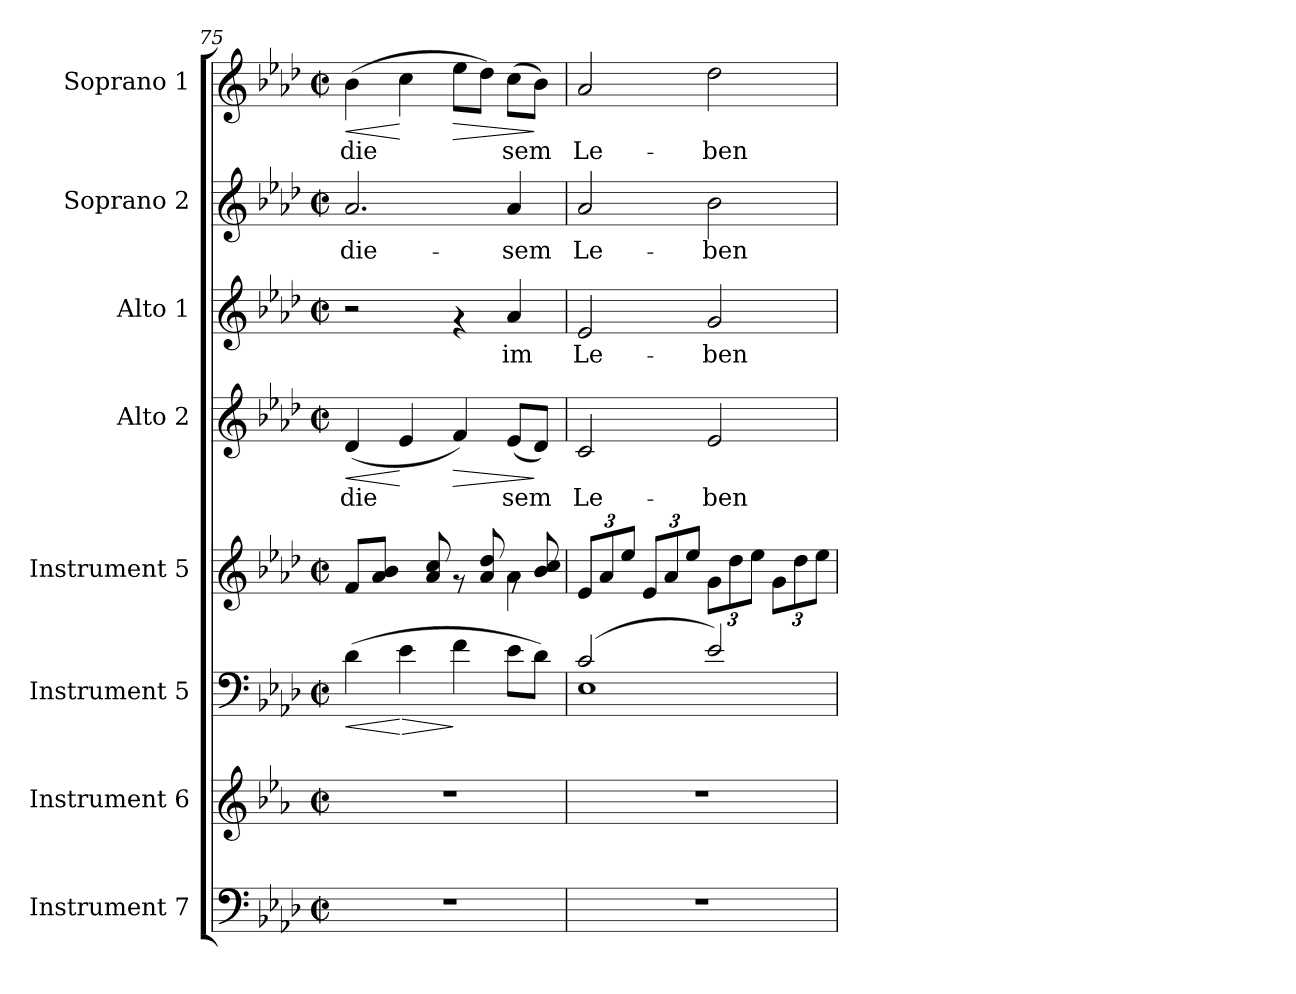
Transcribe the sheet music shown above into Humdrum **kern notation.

**kern	**kern	**kern	**dynam	**kern	**kern	**text	**dynam	**kern	**text	**kern	**text	**kern	**text	**dynam
*part8	*part7	*part6	*part6	*part5	*part4	*part4	*part4	*part3	*part3	*part2	*part2	*part1	*part1	*part1
*staff8	*staff7	*staff6	*staff6	*staff5	*staff4	*staff4	*staff4	*staff3	*staff3	*staff2	*staff2	*staff1	*staff1	*staff1
*I"Instrument 7	*I"Instrument 6	*I"Instrument 5	*	*I"Instrument 5	*I"Alto 2	*	*	*I"Alto 1	*	*I"Soprano 2	*	*I"Soprano 1	*	*
*clefF4	*clefG2	*clefF4	*	*clefG2	*clefG2	*	*	*clefG2	*	*clefG2	*	*clefG2	*	*
*k[b-e-a-d-]	*k[b-e-a-]	*k[b-e-a-d-]	*	*k[b-e-a-d-]	*k[b-e-a-d-]	*	*	*k[b-e-a-d-]	*	*k[b-e-a-d-]	*	*k[b-e-a-d-]	*	*
*A-:	*E-:	*A-:	*	*A-:	*A-:	*	*	*A-:	*	*A-:	*	*A-:	*	*
*M2/2	*M2/2	*M2/2	*	*M2/2	*M2/2	*	*	*M2/2	*	*M2/2	*	*M2/2	*	*
*met(c|)	*met(c|)	*met(c|)	*	*met(c|)	*met(c|)	*	*	*met(c|)	*	*met(c|)	*	*met(c|)	*	*
=75	=75	=75	=75	=75	=75	=75	=75	=75	=75	=75	=75	=75	=75	=75
!	!	!	!LO:HP:b	!	!	!LO:LY:b:cj	!LO:HP:b	!	!	!	!LO:LY:b:cj	!	!LO:LY:b:cj	!LO:HP:b
*	*	*	*	*^	*	*	*	*	*	*	*	*	*	*
1r	1r	(>4d-\	<	8f/L	2.ryy	(<4d-/	die-	<	2r	.	2.a-/	die-	(>4b-\	die-	<
.	.	.	.	8a-/ 8b-/J	.	.	.	.	.	.	.	.	.	.	.
!	!	!	!LO:HP:n=1:b	!	!	!	!LO:LY:b:cj	!	!	!	!	!	!	!LO:LY:b:cj	!
.	.	4e-\	[ >	8ryy	.	4e-/	--	[	.	.	.	.	4cc\	--	[
.	.	.	.	8a-/ 8cc/	.	.	.	.	.	.	.	.	.	.	.
!	!	!	!	!	!	!	!LO:LY:b:cj	!LO:HP:b	!	!	!	!	!	!LO:LY:b:cj	!LO:HP:b
.	.	4f\	]	8rf	.	4f/)	--	>	4rf	.	.	.	8ee-\L	--	>
!	!	!	!	!	!	!	!	!	!	!	!	!	!	!LO:LY:b:cj	!
.	.	.	.	8a-/ 8dd-/	.	.	.	.	.	.	.	.	8dd-\J)	--	.
!	!	!	!	!	!	!	!LO:LY:b:cj	!	!	!LO:LY:b:cj	!	!LO:LY:b:cj	!	!LO:LY:b:cj	!
.	.	8e-\L	.	8rf	4a-\	(<8e-/L	-sem	.	4a-/	im	4a-/	-sem	(>8cc\L	-sem	.
!	!	!	!	!	!	!	!LO:LY:b:cj	!	!	!	!	!	!	!LO:LY:b:cj	!
.	.	8d-\J)	.	8cc/ 8b-/	.	8d-/J)	.	]	.	.	.	.	8b-\J)	.	]
*	*	*	*	*v	*v	*	*	*	*	*	*	*	*	*	*
!!LO:PB:g=z
=76	=76	=76	=76	=76	=76	=76	=76	=76	=76	=76	=76	=76	=76	=76
*	*	*^	*	*	*	*	*	*	*	*	*	*	*	*
*	*	*	*	*	*Xbrackettup	*	*	*	*	*	*	*	*	*	*
!	!	!	!	!	!	!	!LO:LY:b:cj	!	!	!LO:LY:b:cj	!	!LO:LY:b:cj	!	!LO:LY:b:cj	!
1r	1r	(>2c/	1E-	.	12e-/L	2c/	Le-	.	2e-/	Le-	2a-/	Le-	2a-/	Le-	.
.	.	.	.	.	12a-/	.	.	.	.	.	.	.	.	.	.
.	.	.	.	.	12ee-/J	.	.	.	.	.	.	.	.	.	.
.	.	.	.	.	12e-/L	.	.	.	.	.	.	.	.	.	.
.	.	.	.	.	12a-/	.	.	.	.	.	.	.	.	.	.
.	.	.	.	.	12ee-/J	.	.	.	.	.	.	.	.	.	.
!	!	!	!	!	!	!	!LO:LY:b:cj	!	!	!LO:LY:b:cj	!	!LO:LY:b:cj	!	!LO:LY:b:cj	!
.	.	2e-/)	.	.	12g\L	2e-/	-ben	.	2g/	-ben	2b-\	-ben	2dd-\	-ben	.
.	.	.	.	.	12dd-\	.	.	.	.	.	.	.	.	.	.
.	.	.	.	.	12ee-\J	.	.	.	.	.	.	.	.	.	.
.	.	.	.	.	12g\L	.	.	.	.	.	.	.	.	.	.
.	.	.	.	.	12dd-\	.	.	.	.	.	.	.	.	.	.
.	.	.	.	.	12ee-\J	.	.	.	.	.	.	.	.	.	.
*	*	*v	*v	*	*	*	*	*	*	*	*	*	*	*	*
=	=	=	=	=	=	=	=	=	=	=	=	=	=	=
*-	*-	*-	*-	*-	*-	*-	*-	*-	*-	*-	*-	*-	*-	*-
